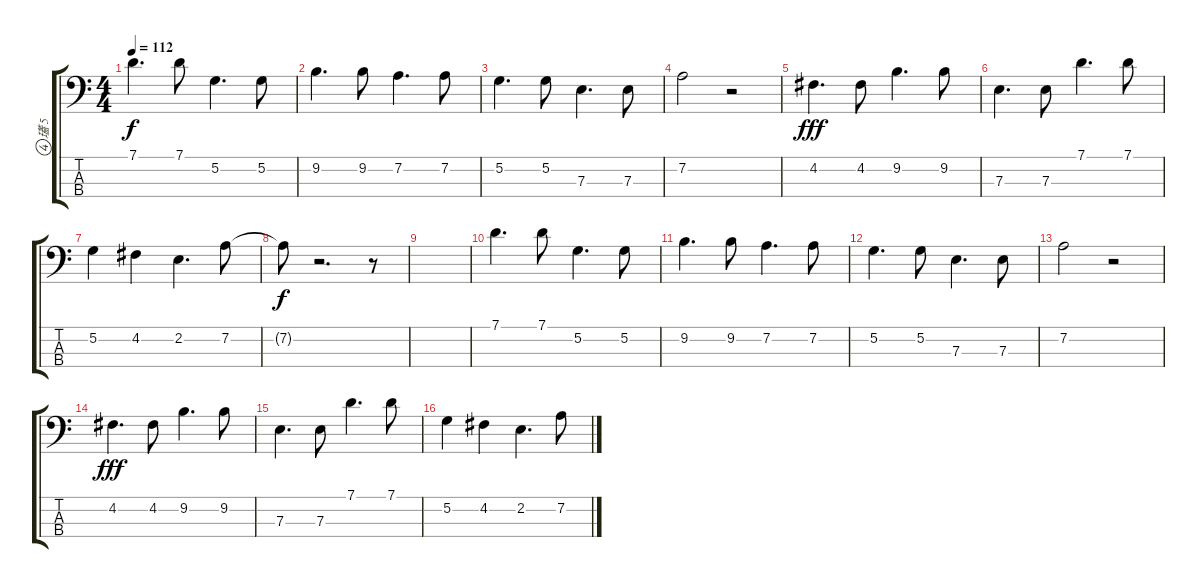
\track ("瓂 5" "瓂 5") {instrument electricbassfinger}
\staff {score tabs}
\tuning (G2 D2 A1 E1) {hide}
\ts (4 4)
\tempo 112
\clef f4
\ks c
7.1.4{d dy f} 7.1.8 5.2.4{d} 5.2.8 |
9.2.4{d} 9.2.8 7.2.4{d} 7.2.8 |
5.2.4{d} 5.2.8 7.3.4{d} 7.3.8 |
7.2.2 r.2 |
4.2.4{d dy fff} 4.2.8 9.2.4{d} 9.2.8 |
7.3.4{d} 7.3.8 7.1.4{d} 7.1.8 |
5.2.4 4.2.4 2.2.4{d} 7.2.8 |
7.2{t}.8{dy f} r.2{d} r.8 |
|
7.1.4{d} 7.1.8 5.2.4{d} 5.2.8 |
9.2.4{d} 9.2.8 7.2.4{d} 7.2.8 |
5.2.4{d} 5.2.8 7.3.4{d} 7.3.8 |
7.2.2 r.2 |
4.2.4{d dy fff} 4.2.8 9.2.4{d} 9.2.8 |
7.3.4{d} 7.3.8 7.1.4{d} 7.1.8 |
5.2.4 4.2.4 2.2.4{d} 7.2.8
